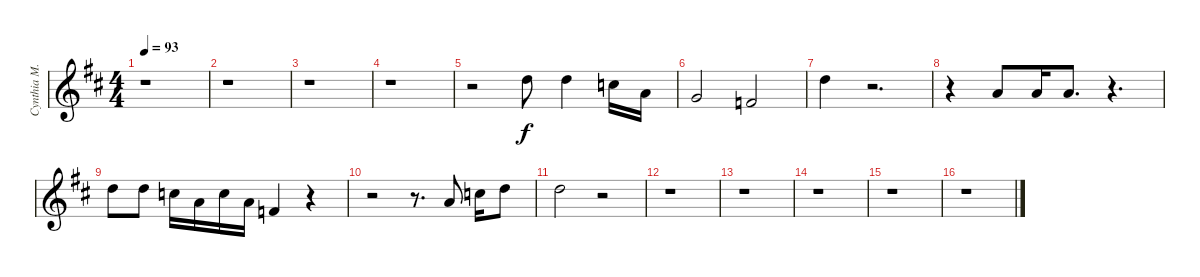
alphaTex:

\track ("Cynthia M. Douglas Vocals" "Cynthia M.") {instrument piccolo}
\staff {score}
\tuning (E4 B3 G3 D3 A2 E2) {hide}
\ts (4 4)
\tempo 93
\clef g2
\ks bminor
r.1{dy f} |
r.1 |
r.1 |
r.1 |
r.2 10.1.8{volume 12 instrument piccolo} 10.1.4 8.1.16 10.2.16 |
8.2.2{volume 8 instrument piccolo} 6.2.2 |
10.1.4 r.2{d} |
r.4 10.2.8{volume 6 instrument piccolo} 10.2.16 10.2.8{d} r.4{d} |
10.1.8 10.1.8 8.1.16 10.2.16 8.1.16 10.2.16 10.3.4 r.4 |
r.2 r.8{d} 10.2.8 8.1.16 10.1.8 |
10.1.2 r.2 |
r.1 |
r.1 |
r.1 |
r.1 |
r.1
